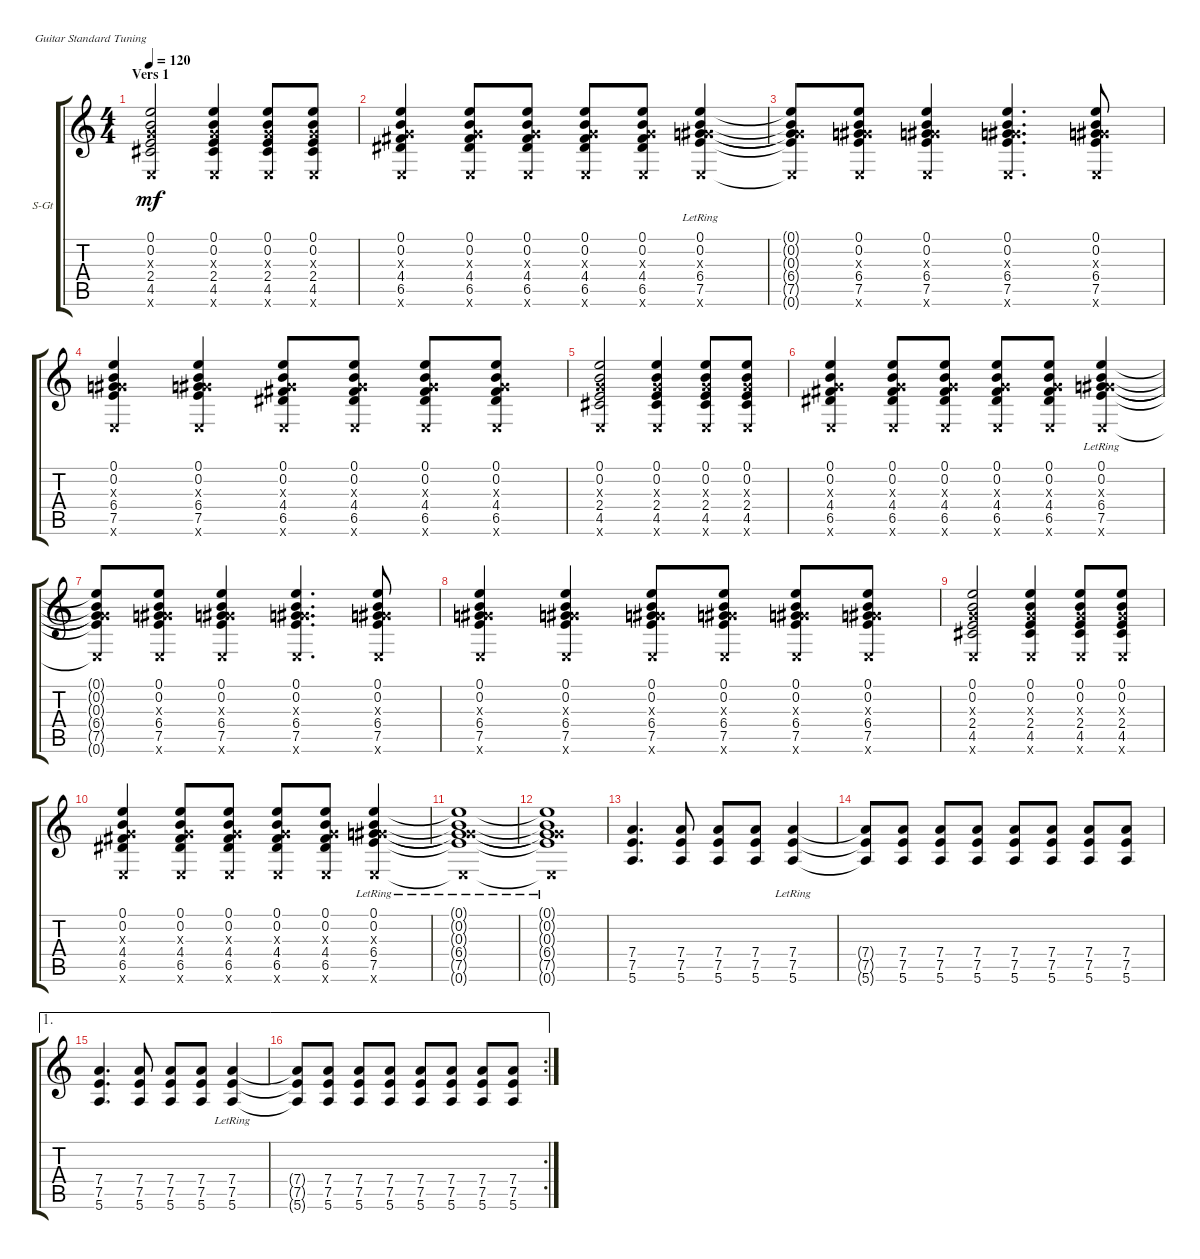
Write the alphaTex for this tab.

\bracketExtendMode groupsimilarinstruments
\firstSystemTrackNameOrientation horizontal
\otherSystemsTrackNameOrientation horizontal
\track ("Guitar" "S-Gt") {instrument acousticguitarsteel}
\staff {score tabs}
\tuning (E4 B3 G3 D3 A2 E2)
\ts (4 4)
\section ("" "Vers 1")
\tempo 120
\clef g2
\ks c
(4.5 2.4 0.6{x} 0.3{x} 0.2 0.1).2{dy mf instrument acousticguitarsteel} (4.5 2.4 0.6{x} 0.3{x} 0.2 0.1).4 (4.5 2.4 0.6{x} 0.3{x} 0.2 0.1).8 (4.5 2.4 0.6{x} 0.3{x} 0.2 0.1).8 |
(0.6{x} 6.5 4.4 0.3{x} 0.2 0.1).4 (0.6{x} 6.5 4.4 0.3{x} 0.2 0.1).8 (0.6{x} 6.5 4.4 0.3{x} 0.2 0.1).8 (0.6{x} 6.5 4.4 0.3{x} 0.2 0.1).8 (0.6{x} 6.5 4.4 0.3{x} 0.2 0.1).8 (0.6{x} 7.5{lr} 6.4{lr} 0.3{x} 0.2{lr} 0.1{lr}).4 |
(0.6{x t} 7.5{t} 6.4{t} 0.3{x t} 0.2{t} 0.1{t}).8 (0.6{x} 7.5 6.4 0.3{x} 0.2 0.1).8 (0.6{x} 7.5 6.4 0.3{x} 0.2 0.1).4 (0.6{x} 7.5 6.4 0.3{x} 0.2 0.1).4{d} (0.6{x} 7.5 6.4 0.3{x} 0.2 0.1).8 |
(0.6{x} 7.5 6.4 0.3{x} 0.2 0.1).4 (0.6{x} 7.5 6.4 0.3{x} 0.2 0.1).4 (0.6{x} 6.5 4.4 0.3{x} 0.2 0.1).8 (0.6{x} 6.5 4.4 0.3{x} 0.2 0.1).8 (0.6{x} 6.5 4.4 0.3{x} 0.2 0.1).8 (0.6{x} 6.5 4.4 0.3{x} 0.2 0.1).8 |
(4.5 2.4 0.6{x} 0.3{x} 0.2 0.1).2 (4.5 2.4 0.6{x} 0.3{x} 0.2 0.1).4 (4.5 2.4 0.6{x} 0.3{x} 0.2 0.1).8 (4.5 2.4 0.6{x} 0.3{x} 0.2 0.1).8 |
(0.6{x} 6.5 4.4 0.3{x} 0.2 0.1).4 (0.6{x} 6.5 4.4 0.3{x} 0.2 0.1).8 (0.6{x} 6.5 4.4 0.3{x} 0.2 0.1).8 (0.6{x} 6.5 4.4 0.3{x} 0.2 0.1).8 (0.6{x} 6.5 4.4 0.3{x} 0.2 0.1).8 (0.6{x} 7.5{lr} 6.4{lr} 0.3{x} 0.2{lr} 0.1{lr}).4 |
(0.6{x t} 7.5{t} 6.4{t} 0.3{x t} 0.2{t} 0.1{t}).8 (0.6{x} 7.5 6.4 0.3{x} 0.2 0.1).8 (0.6{x} 7.5 6.4 0.3{x} 0.2 0.1).4 (0.6{x} 7.5 6.4 0.3{x} 0.2 0.1).4{d} (0.6{x} 7.5 6.4 0.3{x} 0.2 0.1).8 |
(0.6{x} 7.5 6.4 0.3{x} 0.2 0.1).4 (0.6{x} 7.5 6.4 0.3{x} 0.2 0.1).4 (0.6{x} 7.5 6.4 0.3{x} 0.2 0.1).8 (0.6{x} 7.5 6.4 0.3{x} 0.2 0.1).8 (0.6{x} 7.5 6.4 0.3{x} 0.2 0.1).8 (0.6{x} 7.5 6.4 0.3{x} 0.2 0.1).8 |
(4.5 2.4 0.6{x} 0.3{x} 0.2 0.1).2 (4.5 2.4 0.6{x} 0.3{x} 0.2 0.1).4 (4.5 2.4 0.6{x} 0.3{x} 0.2 0.1).8 (4.5 2.4 0.6{x} 0.3{x} 0.2 0.1).8 |
(0.6{x} 6.5 4.4 0.3{x} 0.2 0.1).4 (0.6{x} 6.5 4.4 0.3{x} 0.2 0.1).8 (0.6{x} 6.5 4.4 0.3{x} 0.2 0.1).8 (0.6{x} 6.5 4.4 0.3{x} 0.2 0.1).8 (0.6{x} 6.5 4.4 0.3{x} 0.2 0.1).8 (0.6{x} 7.5{lr} 6.4{lr} 0.3{x} 0.2{lr} 0.1{lr}).4 |
(0.6{lr x t} 7.5{lr t} 6.4{lr t} 0.3{lr x t} 0.2{lr t} 0.1{lr t}).1 |
(0.6{lr x t} 7.5{lr t} 6.4{lr t} 0.3{lr x t} 0.2{lr t} 0.1{lr t}).1 |
(5.6 7.5 7.4).4{d} (5.6 7.5 7.4).8 (5.6 7.5 7.4).8 (5.6 7.5 7.4).8 (5.6{lr} 7.5{lr} 7.4{lr}).4 |
(5.6{t} 7.5{t} 7.4{t}).8 (5.6 7.5 7.4).8 (5.6 7.5 7.4).8 (5.6 7.5 7.4).8 (5.6 7.5 7.4).8 (5.6 7.5 7.4).8 (5.6 7.5 7.4).8 (5.6 7.5 7.4).8 |
\ae 1
(5.6 7.5 7.4).4{d} (5.6 7.5 7.4).8 (5.6 7.5 7.4).8 (5.6 7.5 7.4).8 (5.6{lr} 7.5{lr} 7.4{lr}).4 |
\ae 1
\rc 2
(5.6{t} 7.5{t} 7.4{t}).8 (5.6 7.5 7.4).8 (5.6 7.5 7.4).8 (5.6 7.5 7.4).8 (5.6 7.5 7.4).8 (5.6 7.5 7.4).8 (5.6 7.5 7.4).8 (5.6 7.5 7.4).8
